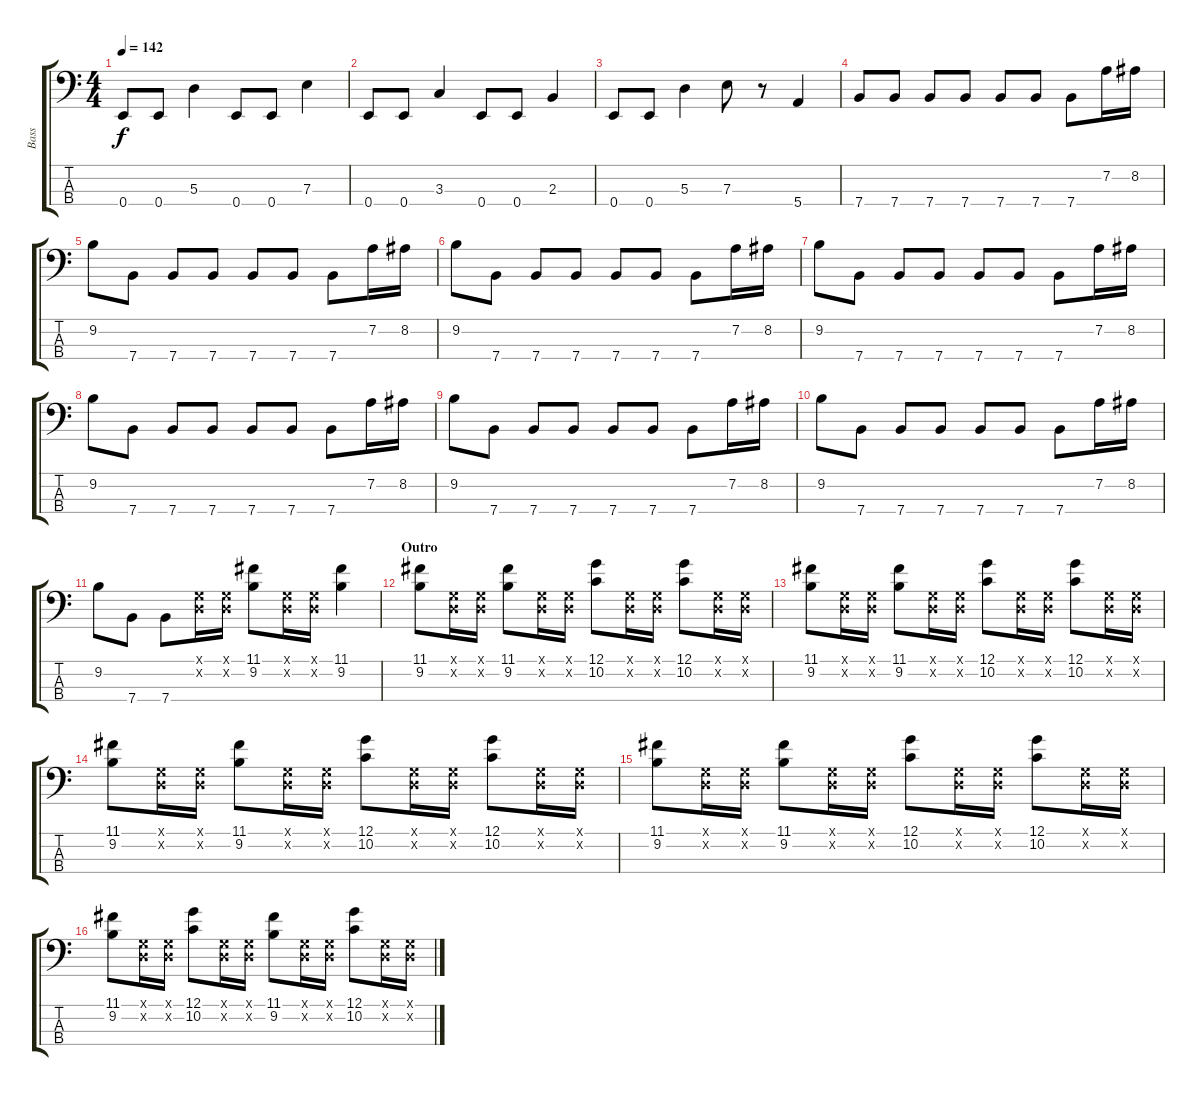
\track ("Bass" "Bass") {instrument electricbasspick}
\staff {score tabs}
\tuning (G2 D2 A1 E1) {hide}
\ts (4 4)
\tempo 142
\clef f4
\ks c
0.4.8{dy f} 0.4.8 5.3.4 0.4.8 0.4.8 7.3.4 |
0.4.8 0.4.8 3.3.4 0.4.8 0.4.8 2.3.4 |
0.4.8 0.4.8 5.3.4 7.3.8 r.8 5.4.4 |
7.4.8 7.4.8 7.4.8 7.4.8 7.4.8 7.4.8 7.4.8 7.2.16 8.2.16 |
9.2.8 7.4.8 7.4.8 7.4.8 7.4.8 7.4.8 7.4.8 7.2.16 8.2.16 |
9.2.8 7.4.8 7.4.8 7.4.8 7.4.8 7.4.8 7.4.8 7.2.16 8.2.16 |
9.2.8 7.4.8 7.4.8 7.4.8 7.4.8 7.4.8 7.4.8 7.2.16 8.2.16 |
9.2.8 7.4.8 7.4.8 7.4.8 7.4.8 7.4.8 7.4.8 7.2.16 8.2.16 |
9.2.8 7.4.8 7.4.8 7.4.8 7.4.8 7.4.8 7.4.8 7.2.16 8.2.16 |
9.2.8 7.4.8 7.4.8 7.4.8 7.4.8 7.4.8 7.4.8 7.2.16 8.2.16 |
9.2.8 7.4.8 7.4.8 (0.1{x} 0.2{x}).16 (0.1{x} 0.2{x}).16 (11.1 9.2).8 (0.1{x} 0.2{x}).16 (0.1{x} 0.2{x}).16 (11.1 9.2).4 |
\section ("" "Outro")
(11.1 9.2).8 (0.1{x} 0.2{x}).16 (0.1{x} 0.2{x}).16 (11.1 9.2).8 (0.1{x} 0.2{x}).16 (0.1{x} 0.2{x}).16 (12.1 10.2).8 (0.1{x} 0.2{x}).16 (0.1{x} 0.2{x}).16 (12.1 10.2).8 (0.1{x} 0.2{x}).16 (0.1{x} 0.2{x}).16 |
(11.1 9.2).8 (0.1{x} 0.2{x}).16 (0.1{x} 0.2{x}).16 (11.1 9.2).8 (0.1{x} 0.2{x}).16 (0.1{x} 0.2{x}).16 (12.1 10.2).8 (0.1{x} 0.2{x}).16 (0.1{x} 0.2{x}).16 (12.1 10.2).8 (0.1{x} 0.2{x}).16 (0.1{x} 0.2{x}).16 |
(11.1 9.2).8 (0.1{x} 0.2{x}).16 (0.1{x} 0.2{x}).16 (11.1 9.2).8 (0.1{x} 0.2{x}).16 (0.1{x} 0.2{x}).16 (12.1 10.2).8 (0.1{x} 0.2{x}).16 (0.1{x} 0.2{x}).16 (12.1 10.2).8 (0.1{x} 0.2{x}).16 (0.1{x} 0.2{x}).16 |
(11.1 9.2).8 (0.1{x} 0.2{x}).16 (0.1{x} 0.2{x}).16 (11.1 9.2).8 (0.1{x} 0.2{x}).16 (0.1{x} 0.2{x}).16 (12.1 10.2).8 (0.1{x} 0.2{x}).16 (0.1{x} 0.2{x}).16 (12.1 10.2).8 (0.1{x} 0.2{x}).16 (0.1{x} 0.2{x}).16 |
(11.1 9.2).8 (0.1{x} 0.2{x}).16 (0.1{x} 0.2{x}).16 (12.1 10.2).8 (0.1{x} 0.2{x}).16 (0.1{x} 0.2{x}).16 (11.1 9.2).8 (0.1{x} 0.2{x}).16 (0.1{x} 0.2{x}).16 (12.1 10.2).8 (0.1{x} 0.2{x}).16 (0.1{x} 0.2{x}).16
